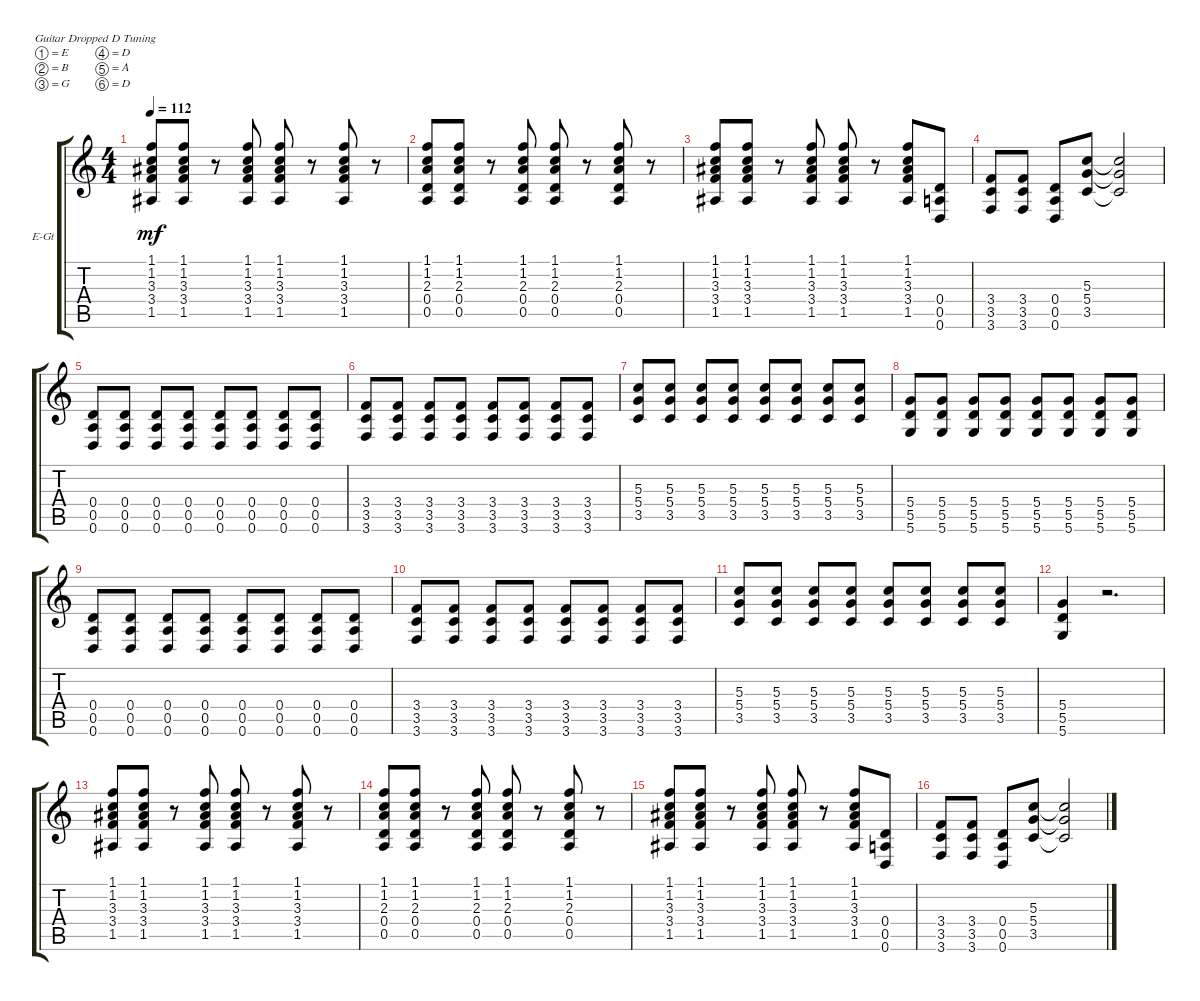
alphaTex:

\defaultSystemsLayout 4
\bracketExtendMode groupsimilarinstruments
\firstSystemTrackNameOrientation horizontal
\otherSystemsTrackNameOrientation horizontal
\track ("Electric Guitar" "E-Gt") {instrument distortionguitar}
\staff {score tabs}
\tuning (E4 B3 G3 D3 A2 D2)
\ts (4 4)
\tempo 112
\clef g2
\ks c
(1.5 3.4 3.3 1.1 1.2).8{dy mf} (1.5 3.4 3.3 1.1 1.2).8 r.8 (1.5 3.4 3.3 1.2 1.1).8 (3.4 1.5 3.3 1.1 1.2).8 r.8 (1.5 3.4 3.3 1.2 1.1).8 r.8 |
(0.5 0.4 2.3 1.1 1.2).8 (0.5 0.4 2.3 1.1 1.2).8 r.8 (0.5 0.4 2.3 1.2 1.1).8 (0.4 0.5 2.3 1.1 1.2).8 r.8 (0.5 0.4 2.3 1.2 1.1).8 r.8 |
(1.5 3.4 3.3 1.1 1.2).8 (1.5 3.4 3.3 1.1 1.2).8 r.8 (1.5 3.4 3.3 1.2 1.1).8 (3.4 1.5 3.3 1.1 1.2).8 r.8 (1.5 3.4 3.3 1.2 1.1).8 (0.6 0.5 0.4).8 |
(3.6 3.5 3.4).8 (3.4 3.5 3.6).8 (0.6 0.5 0.4).8 (5.4 3.5 5.3).8 (5.4{t} 3.5{t} 5.3{t}).2 |
(0.6 0.5 0.4).8 (0.6 0.5 0.4).8 (0.6 0.5 0.4).8 (0.6 0.5 0.4).8 (0.6 0.5 0.4).8 (0.6 0.5 0.4).8 (0.6 0.5 0.4).8 (0.6 0.5 0.4).8 |
(3.6 3.5 3.4).8 (3.4 3.5 3.6).8 (3.4 3.5 3.6).8 (3.4 3.5 3.6).8 (3.4 3.5 3.6).8 (3.4 3.5 3.6).8 (3.4 3.5 3.6).8 (3.4 3.5 3.6).8 |
(3.5 5.4 5.3).8 (3.5 5.4 5.3).8 (3.5 5.4 5.3).8 (3.5 5.4 5.3).8 (3.5 5.4 5.3).8 (3.5 5.4 5.3).8 (3.5 5.4 5.3).8 (3.5 5.4 5.3).8 |
(5.6 5.5 5.4).8 (5.6 5.5 5.4).8 (5.6 5.5 5.4).8 (5.6 5.5 5.4).8 (5.6 5.5 5.4).8 (5.6 5.5 5.4).8 (5.6 5.5 5.4).8 (5.6 5.5 5.4).8 |
(0.6 0.5 0.4).8 (0.6 0.5 0.4).8 (0.6 0.5 0.4).8 (0.6 0.5 0.4).8 (0.6 0.5 0.4).8 (0.6 0.5 0.4).8 (0.6 0.5 0.4).8 (0.6 0.5 0.4).8 |
(3.6 3.5 3.4).8 (3.4 3.5 3.6).8 (3.4 3.5 3.6).8 (3.4 3.5 3.6).8 (3.4 3.5 3.6).8 (3.4 3.5 3.6).8 (3.4 3.5 3.6).8 (3.4 3.5 3.6).8 |
(3.5 5.4 5.3).8 (3.5 5.4 5.3).8 (3.5 5.4 5.3).8 (3.5 5.4 5.3).8 (3.5 5.4 5.3).8 (3.5 5.4 5.3).8 (3.5 5.4 5.3).8 (3.5 5.4 5.3).8 |
(5.6 5.5 5.4).4 r.2{d} |
(1.5 3.4 3.3 1.1 1.2).8 (1.5 3.4 3.3 1.1 1.2).8 r.8 (1.5 3.4 3.3 1.2 1.1).8 (3.4 1.5 3.3 1.1 1.2).8 r.8 (1.5 3.4 3.3 1.2 1.1).8 r.8 |
(0.5 0.4 2.3 1.1 1.2).8 (0.5 0.4 2.3 1.1 1.2).8 r.8 (0.5 0.4 2.3 1.2 1.1).8 (0.4 0.5 2.3 1.1 1.2).8 r.8 (0.5 0.4 2.3 1.2 1.1).8 r.8 |
(1.5 3.4 3.3 1.1 1.2).8 (1.5 3.4 3.3 1.1 1.2).8 r.8 (1.5 3.4 3.3 1.2 1.1).8 (3.4 1.5 3.3 1.1 1.2).8 r.8 (1.5 3.4 3.3 1.2 1.1).8 (0.6 0.5 0.4).8 |
(3.6 3.5 3.4).8 (3.4 3.5 3.6).8 (0.6 0.5 0.4).8 (5.4 3.5 5.3).8 (5.4{t} 3.5{t} 5.3{t}).2
